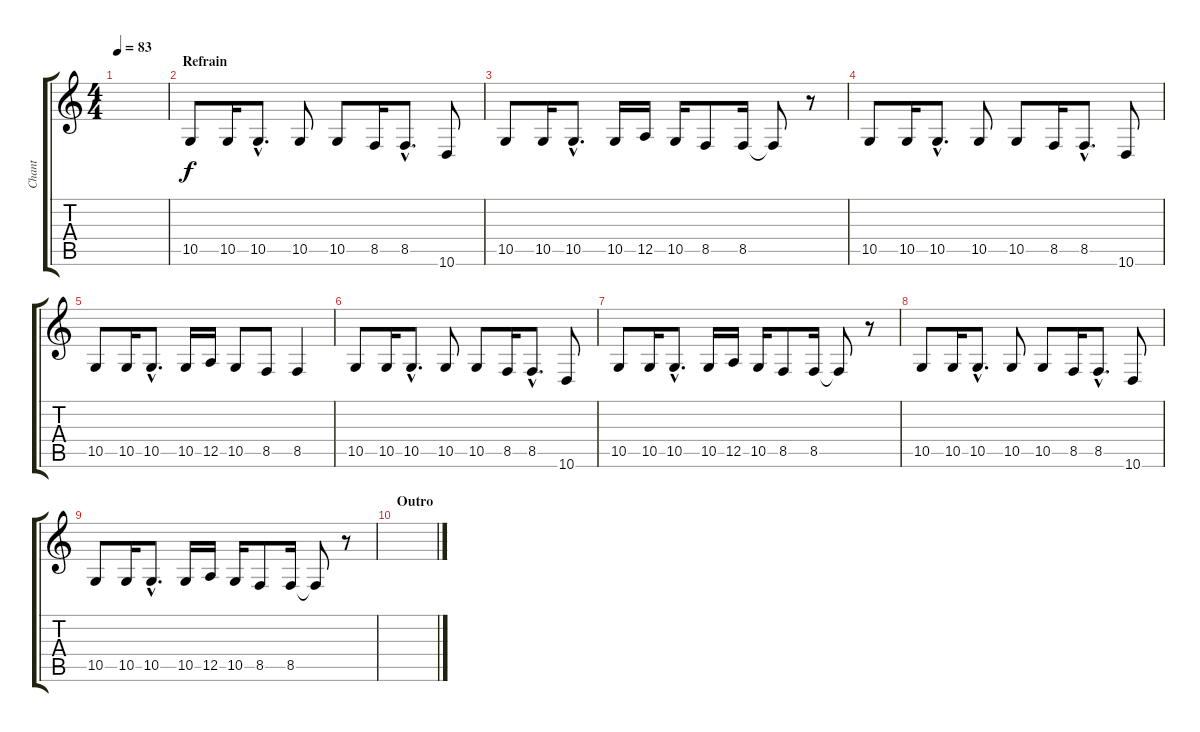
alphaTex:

\track ("Chant" "Chant") {instrument synthvoice}
\staff {score tabs}
\tuning (E4 B3 G3 D3 A2 E2) {hide}
\ts (4 4)
\tempo 83
\clef g2
\ks c
|
\section ("" "Refrain")
10.5.8 10.5.16 10.5{hac}.8{d} 10.5.8 10.5.8 8.5.16 8.5{hac}.8{d} 10.6.8 |
10.5.8 10.5.16 10.5{hac}.8{d} 10.5.16 12.5.16 10.5.16 8.5.8 8.5.16 8.5{t}.8 r.8 |
10.5.8 10.5.16 10.5{hac}.8{d} 10.5.8 10.5.8 8.5.16 8.5{hac}.8{d} 10.6.8 |
10.5.8 10.5.16 10.5{hac}.8{d} 10.5.16 12.5.16 10.5.8 8.5.8 8.5.4 |
10.5.8 10.5.16 10.5{hac}.8{d} 10.5.8 10.5.8 8.5.16 8.5{hac}.8{d} 10.6.8 |
10.5.8 10.5.16 10.5{hac}.8{d} 10.5.16 12.5.16 10.5.16 8.5.8 8.5.16 8.5{t}.8 r.8 |
10.5.8 10.5.16 10.5{hac}.8{d} 10.5.8 10.5.8 8.5.16 8.5{hac}.8{d} 10.6.8 |
10.5.8 10.5.16 10.5{hac}.8{d} 10.5.16 12.5.16 10.5.16 8.5.8 8.5.16 8.5{t}.8 r.8 |
\section ("" "Outro")
